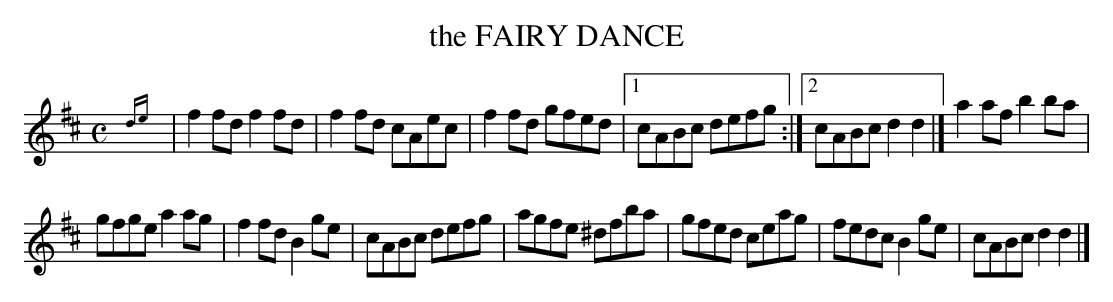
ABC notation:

X:1
T: the FAIRY DANCE
M: C
L: 1/8
K: D
{de}|\
f2fd f2fd | f2fd cAec |\
f2fd gfed |[1 cABc defg :|[2 cABc d2d2 |]\
a2af b2ba |
gfge a2ag |\
f2fd B2ge | cABc defg |\
agfe ^dfba | gfed ceag |\
fedc B2ge | cABc d2d2 |]
